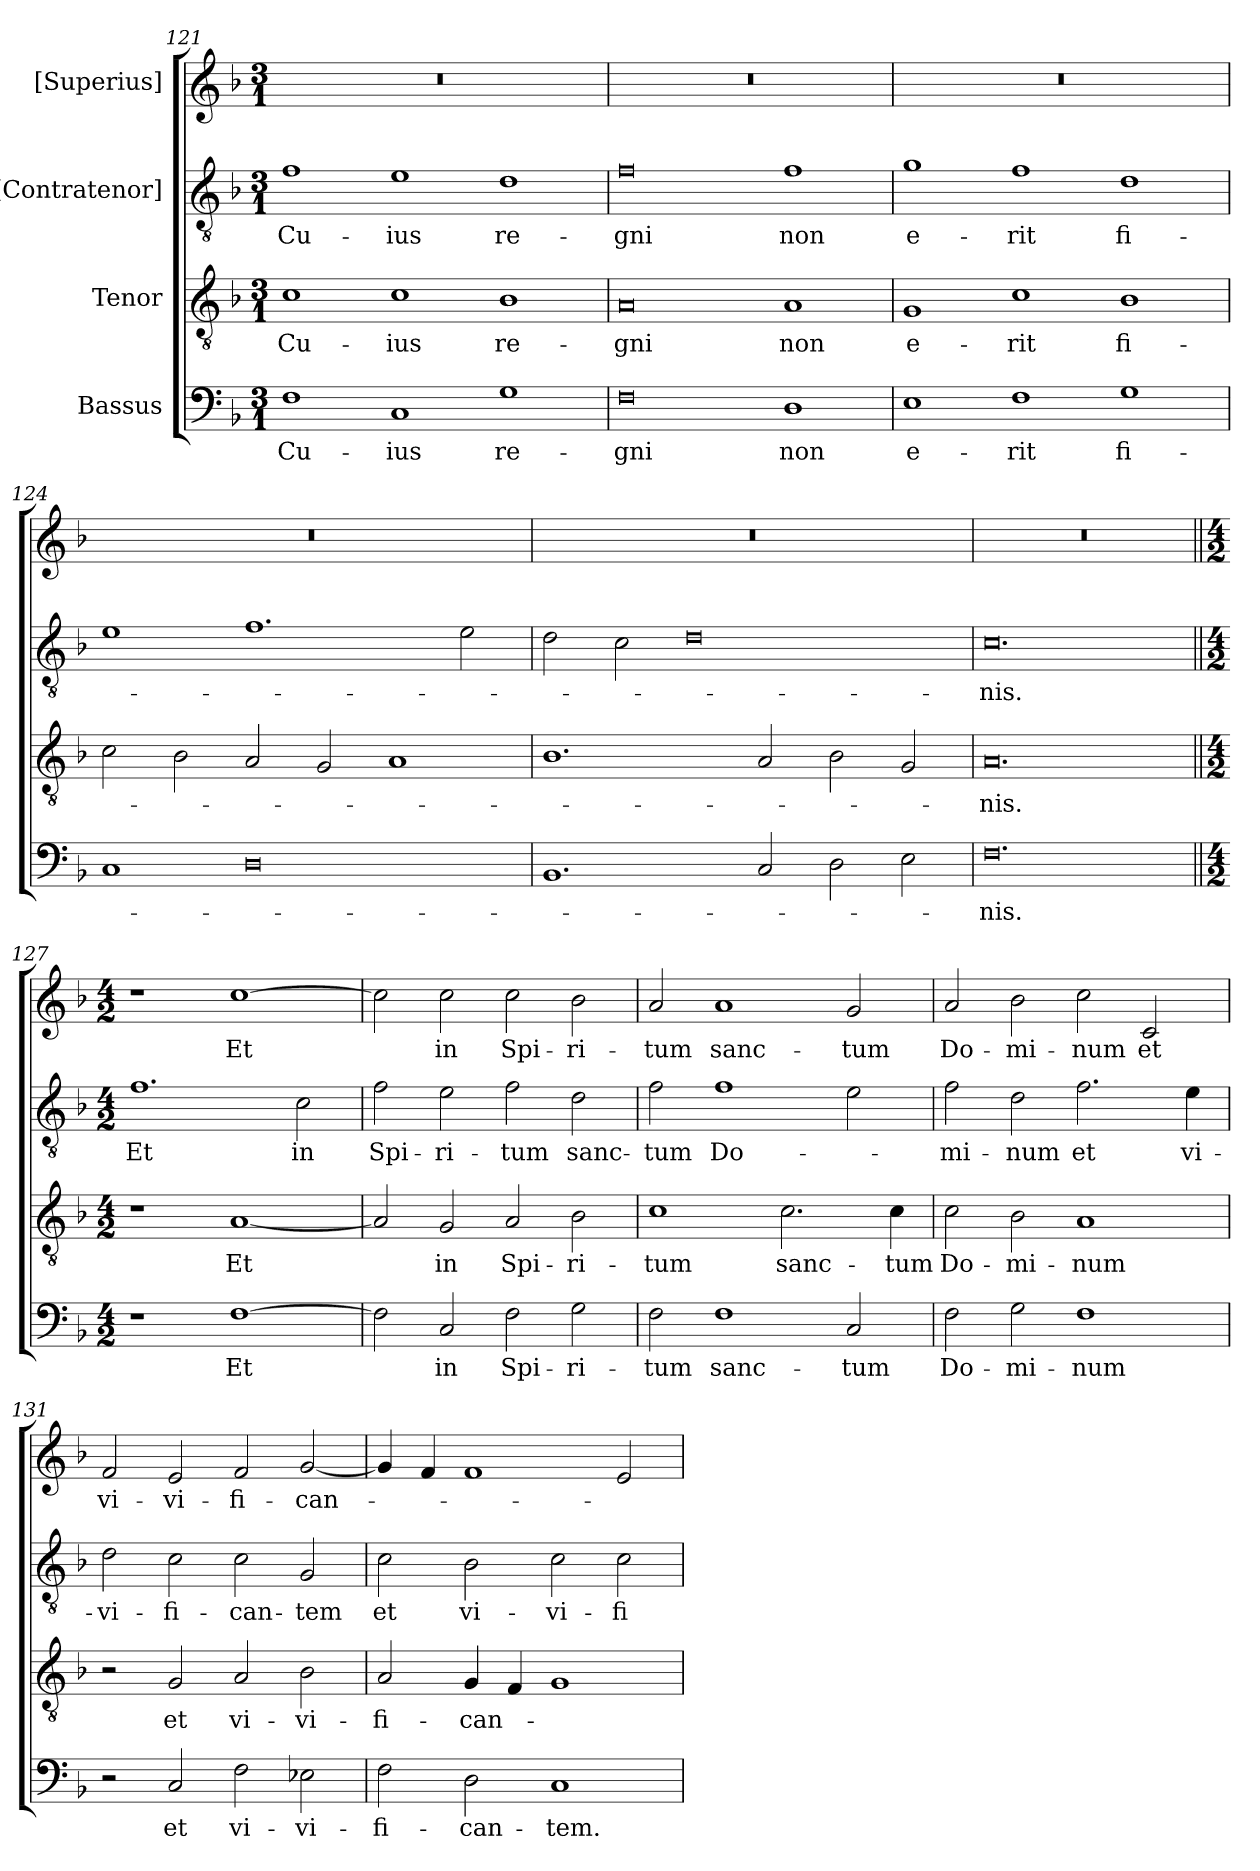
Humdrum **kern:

**kern	**text	**kern	**text	**kern	**text	**kern	**text
*part4	*part4	*part3	*part3	*part2	*part2	*part1	*part1
*staff4	*staff4	*staff3	*staff3	*staff2	*staff2	*staff1	*staff1
*I"Bassus	*	*I"Tenor	*	*I"[Contratenor]	*	*I"[Superius]	*
*clefF4	*	*clefGv2	*	*clefGv2	*	*clefG2	*
*k[b-]	*	*k[b-]	*	*k[b-]	*	*k[b-]	*
*M3/1	*	*M3/1	*	*M3/1	*	*M3/1	*
=121	=121	=121	=121	=121	=121	=121	=121
1F\	Cu-	1c\	Cu-	1f\	Cu-	0.r	.
1C/	-ius	1c\	-ius	1e\	-ius	.	.
1G\	re-	1B-\	re-	1d\	re-	.	.
=122	=122	=122	=122	=122	=122	=122	=122
0F\	-gni	0A/	-gni	0f\	-gni	0.r	.
1D\	non	1A/	non	1f\	non	.	.
=123	=123	=123	=123	=123	=123	=123	=123
1E\	e-	1G/	e-	1g\	e-	0.r	.
1F\	-rit	1c\	-rit	1f\	-rit	.	.
1G\	fi-	1B-\	fi-	1d\	fi-	.	.
=124	=124	=124	=124	=124	=124	=124	=124
1C/	.	2c\	.	1e\	.	0.r	.
.	.	2B-\	.	.	.	.	.
0D\	.	2A/	.	1.f\	.	.	.
.	.	2G/	.	.	.	.	.
.	.	1A/	.	.	.	.	.
.	.	.	.	2e\	.	.	.
=125	=125	=125	=125	=125	=125	=125	=125
1.BB-/	.	1.B-\	.	2d\	.	0.r	.
.	.	.	.	2c\	.	.	.
.	.	.	.	0d\	.	.	.
2C/	.	2A/	.	.	.	.	.
2D\	.	2B-\	.	.	.	.	.
2E\	.	2G/	.	.	.	.	.
=126	=126	=126	=126	=126	=126	=126	=126
0.F\	-nis.	0.A/	-nis.	0.c\	-nis.	0.r	.
=127||	=127||	=127||	=127||	=127||	=127||	=127||	=127||
*M4/2	*	*M4/2	*	*M4/2	*	*M4/2	*
1r	.	1r	.	1.f\	Et	1r	.
[1F\	Et	[1A/	Et	.	.	[1cc\	Et
.	.	.	.	2c\	in	.	.
=128	=128	=128	=128	=128	=128	=128	=128
2F\]	.	2A/]	.	2f\	Spi-	2cc\]	.
2C/	in	2G/	in	2e\	-ri-	2cc\	in
2F\	Spi-	2A/	Spi-	2f\	-tum	2cc\	Spi-
2G\	-ri-	2B-\	-ri-	2d\	sanc-	2b-\	-ri-
=129	=129	=129	=129	=129	=129	=129	=129
2F\	-tum	1c\	-tum	2f\	-tum	2a/	-tum
1F\	sanc-	.	.	1f\	Do-	1a/	sanc-
.	.	2.c\	sanc-	.	.	.	.
2C/	-tum	.	.	2e\	.	2g/	-tum
.	.	4c\	-tum	.	.	.	.
=130	=130	=130	=130	=130	=130	=130	=130
2F\	Do-	2c\	Do-	2f\	-mi-	2a/	Do-
2G\	-mi-	2B-\	-mi-	2d\	-num	2b-\	-mi-
1F\	-num	1A/	-num	2.f\	et	2cc\	-num
.	.	.	.	.	.	2c/	et
.	.	.	.	4e\	vi-	.	.
=131	=131	=131	=131	=131	=131	=131	=131
2r	.	2r	.	2d\	-vi-	2f/	vi-
2C/	et	2G/	et	2c\	-fi-	2e/	-vi-
2F\	vi-	2A/	vi-	2c\	-can-	2f/	-fi-
2E-X\	-vi-	2B-\	-vi-	2G/	-tem	[2g/	-can-
=132	=132	=132	=132	=132	=132	=132	=132
2F\	-fi-	2A/	-fi-	2c\	et	4g/]	.
.	.	.	.	.	.	4f/	.
2D\	-can-	4G/	-can-	2B-\	vi-	1f/	.
.	.	4F/	.	.	.	.	.
1C/	-tem.	1G/	.	2c\	-vi-	.	.
.	.	.	.	2c\	-fi-	2e/	.
=	=	=	=	=	=	=	=
*-	*-	*-	*-	*-	*-	*-	*-
